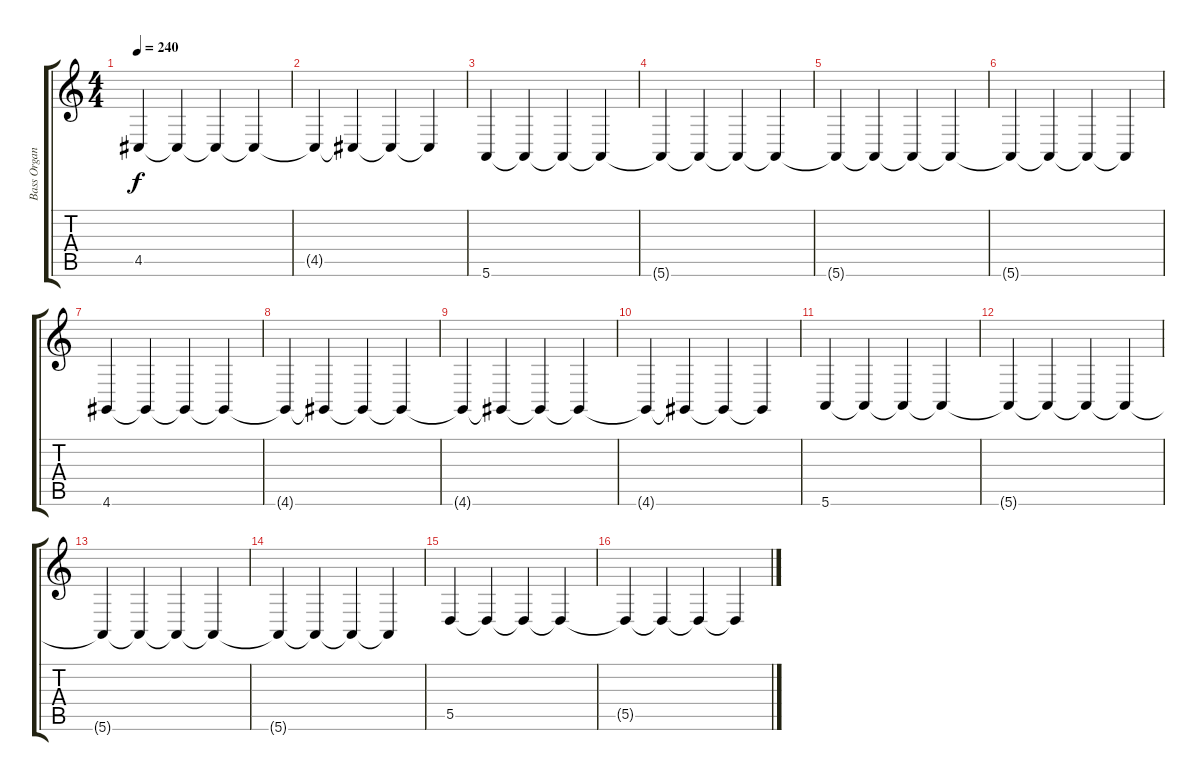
\track ("Bass Organs" "Bass Organ") {instrument rockorgan}
\staff {score tabs}
\tuning (E4 B3 G3 D3 A2 E2) {hide}
\ts (4 4)
\tempo 240
\clef g2
\ks c
4.5.4{dy f} 4.5{t}.4 4.5{t}.4 4.5{t}.4 |
4.5{t}.4 4.5{t}.4 4.5{t}.4 4.5{t}.4 |
5.6.4 5.6{t}.4 5.6{t}.4 5.6{t}.4 |
5.6{t}.4 5.6{t}.4 5.6{t}.4 5.6{t}.4 |
5.6{t}.4 5.6{t}.4 5.6{t}.4 5.6{t}.4 |
5.6{t}.4 5.6{t}.4 5.6{t}.4 5.6{t}.4 |
4.6.4 4.6{t}.4 4.6{t}.4 4.6{t}.4 |
4.6{t}.4 4.6{t}.4 4.6{t}.4 4.6{t}.4 |
4.6{t}.4 4.6{t}.4 4.6{t}.4 4.6{t}.4 |
4.6{t}.4 4.6{t}.4 4.6{t}.4 4.6{t}.4 |
5.6.4 5.6{t}.4 5.6{t}.4 5.6{t}.4 |
5.6{t}.4 5.6{t}.4 5.6{t}.4 5.6{t}.4 |
5.6{t}.4 5.6{t}.4 5.6{t}.4 5.6{t}.4 |
5.6{t}.4 5.6{t}.4 5.6{t}.4 5.6{t}.4 |
5.5.4 5.5{t}.4 5.5{t}.4 5.5{t}.4 |
5.5{t}.4 5.5{t}.4 5.5{t}.4 5.5{t}.4
